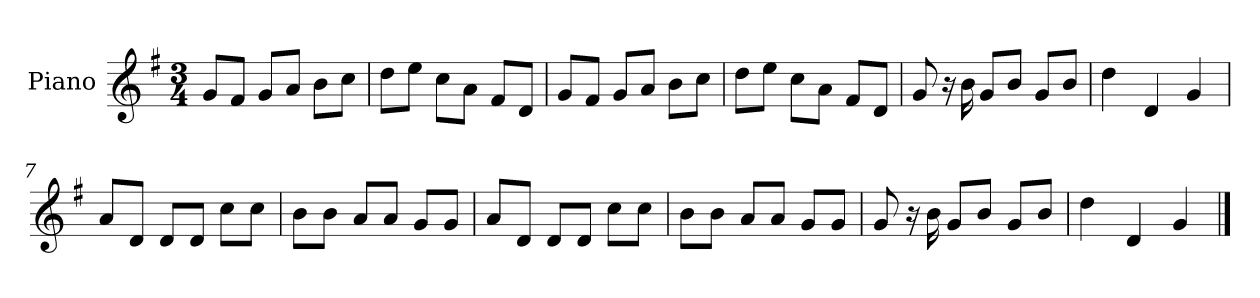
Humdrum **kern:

**kern
*part1
*staff1
*I"Piano
*I'P-no
*clefG2
*k[f#]
*M3/4
*MM91
=1
8g/L
8f#/J
8g/L
8a/J
8b\L
8cc\J
=2
8dd\L
8ee\J
8cc\L
8a\J
8f#/L
8d/J
=3
8g/L
8f#/J
8g/L
8a/J
8b\L
8cc\J
=4
8dd\L
8ee\J
8cc\L
8a\J
8f#/L
8d/J
=5
8g/
16r
16b\
8g/L
8b/J
8g/L
8b/J
=6
4dd\
4d/
4g/
!!LO:LB:g=z
=7
8a/L
8d/J
8d/L
8d/J
8cc\L
8cc\J
=8
8b\L
8b\J
8a/L
8a/J
8g/L
8g/J
=9
8a/L
8d/J
8d/L
8d/J
8cc\L
8cc\J
=10
8b\L
8b\J
8a/L
8a/J
8g/L
8g/J
=11
8g/
16r
16b\
8g/L
8b/J
8g/L
8b/J
=12
4dd\
4d/
4g/
==
*-
